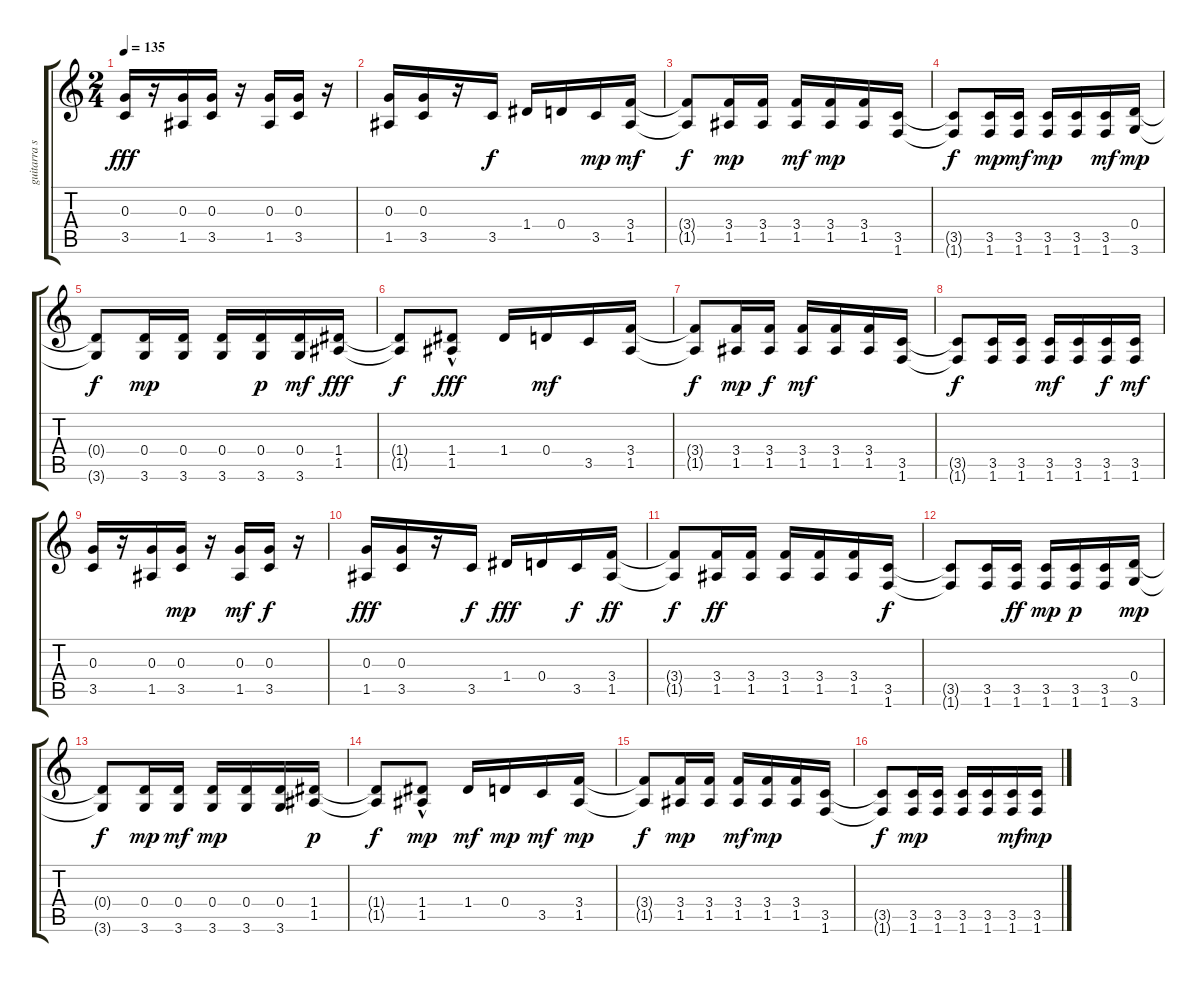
\track ("guitarra saturada" "guitarra s") {instrument overdrivenguitar}
\staff {score tabs}
\tuning (E4 B3 G3 D3 A2 E2) {hide}
\ts (2 4)
\tempo 135
\clef g2
\ks c
(0.3 3.5).16{dy fff} r.16 (0.3 1.5).16 (0.3 3.5).16 r.16 (0.3 1.5).16 (0.3 3.5).16 r.16 |
(0.3 1.5).16 (0.3 3.5).16 r.16 3.5.16{dy f} 1.4.16 0.4.16 3.5.16{dy mp} (3.4 1.5).16{dy mf} |
(3.4{t} 1.5{t}).8{dy f} (3.4 1.5).16{dy mp} (3.4 1.5).16 (3.4 1.5).16{dy mf} (3.4 1.5).16{dy mp} (3.4 1.5).16 (3.5 1.6).16 |
(3.5{t} 1.6{t}).8{dy f} (3.5 1.6).16{dy mp} (3.5 1.6).16{dy mf} (3.5 1.6).16{dy mp} (3.5 1.6).16 (3.5 1.6).16{dy mf} (0.4 3.6).16{dy mp} |
(0.4{t} 3.6{t}).8{dy f} (0.4 3.6).16{dy mp} (0.4 3.6).16 (0.4 3.6).16 (0.4 3.6).16{dy p} (0.4 3.6).16{dy mf} (1.4 1.5).16{dy fff} |
(1.4{t} 1.5{t}).8{dy f} (1.4 1.5{hac}).8{dy fff} 1.4.16 0.4.16{dy mf} 3.5.16 (3.4 1.5).16 |
(3.4{t} 1.5{t}).8{dy f} (3.4 1.5).16{dy mp} (3.4 1.5).16{dy f} (3.4 1.5).16{dy mf} (3.4 1.5).16 (3.4 1.5).16 (3.5 1.6).16 |
(3.5{t} 1.6{t}).8{dy f} (3.5 1.6).16 (3.5 1.6).16 (3.5 1.6).16{dy mf} (3.5 1.6).16 (3.5 1.6).16{dy f} (3.5 1.6).16{dy mf} |
(0.3 3.5).16 r.16 (0.3 1.5).16 (0.3 3.5).16{dy mp} r.16 (0.3 1.5).16{dy mf} (0.3 3.5).16{dy f} r.16 |
(0.3 1.5).16{dy fff} (0.3 3.5).16 r.16 3.5.16{dy f} 1.4.16{dy fff} 0.4.16 3.5.16{dy f} (3.4 1.5).16{dy ff} |
(3.4{t} 1.5{t}).8{dy f} (3.4 1.5).16{dy ff} (3.4 1.5).16 (3.4 1.5).16 (3.4 1.5).16 (3.4 1.5).16 (3.5 1.6).16{dy f} |
(3.5{t} 1.6{t}).8 (3.5 1.6).16 (3.5 1.6).16{dy ff} (3.5 1.6).16{dy mp} (3.5 1.6).16{dy p} (3.5 1.6).16 (0.4 3.6).16{dy mp} |
(0.4{t} 3.6{t}).8{dy f} (0.4 3.6).16{dy mp} (0.4 3.6).16{dy mf} (0.4 3.6).16{dy mp} (0.4 3.6).16 (0.4 3.6).16 (1.4 1.5).16{dy p} |
(1.4{t} 1.5{t}).8{dy f} (1.4 1.5{hac}).8{dy mp} 1.4.16{dy mf} 0.4.16{dy mp} 3.5.16{dy mf} (3.4 1.5).16{dy mp} |
(3.4{t} 1.5{t}).8{dy f} (3.4 1.5).16{dy mp} (3.4 1.5).16 (3.4 1.5).16{dy mf} (3.4 1.5).16{dy mp} (3.4 1.5).16 (3.5 1.6).16 |
(3.5{t} 1.6{t}).8{dy f} (3.5 1.6).16{dy mp} (3.5 1.6).16 (3.5 1.6).16 (3.5 1.6).16 (3.5 1.6).16{dy mf} (3.5 1.6).16{dy mp}
